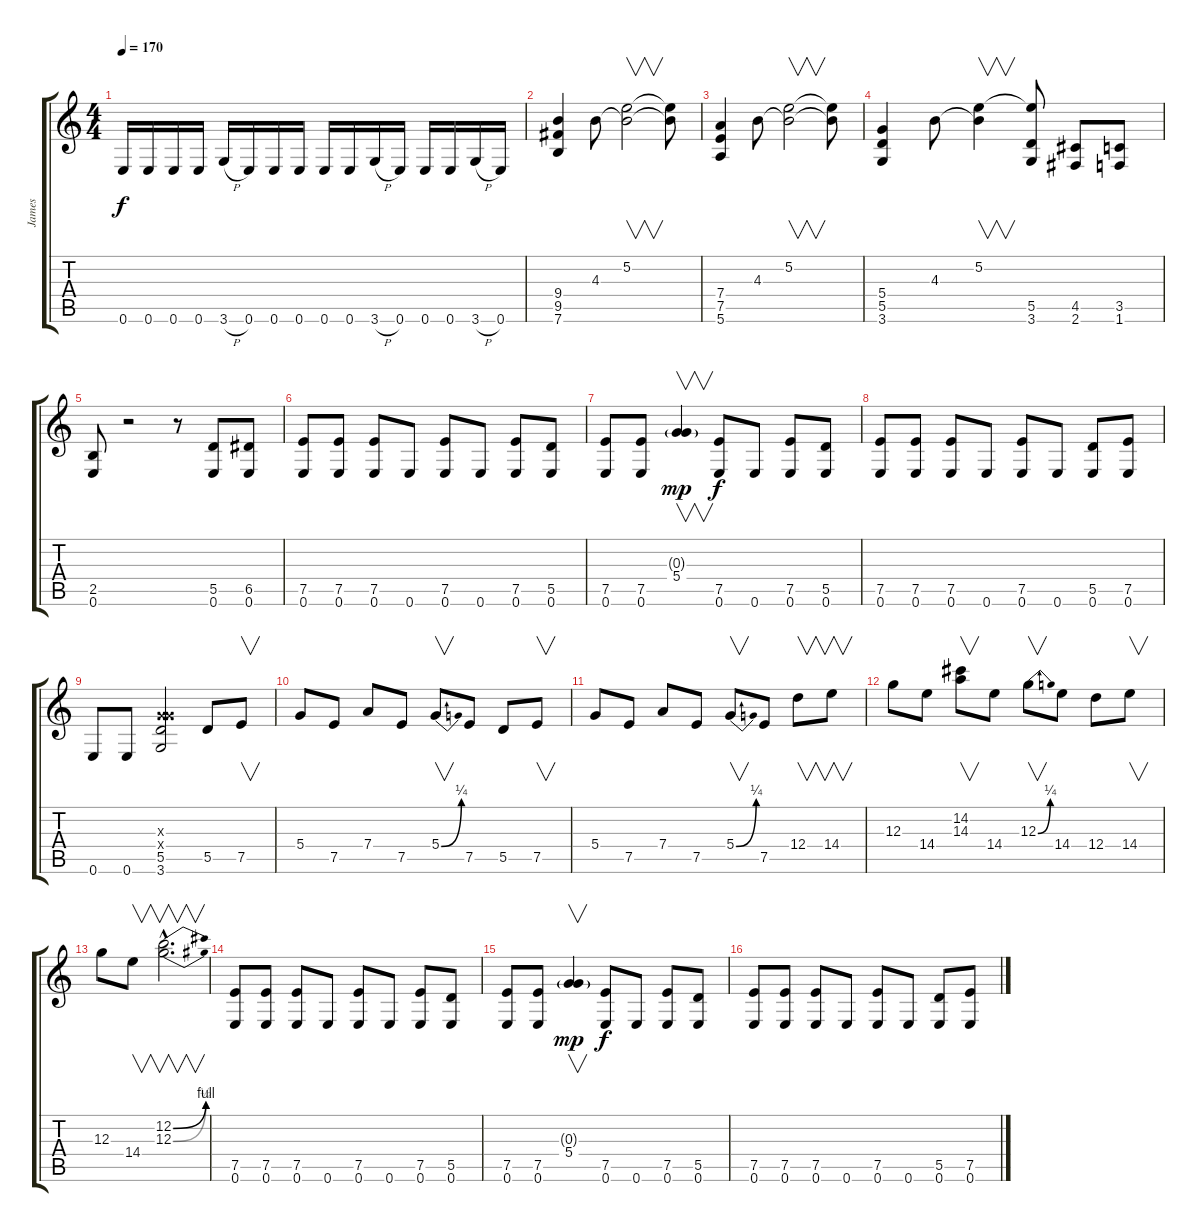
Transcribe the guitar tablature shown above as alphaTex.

\track ("James" "James") {instrument distortionguitar}
\staff {score tabs}
\tuning (E4 B3 G3 D3 A2 E2) {hide}
\ts (4 4)
\tempo 170
\clef g2
\ks c
0.6.16{dy f} 0.6.16 0.6.16 0.6.16 3.6{h}.16 0.6.16 0.6.16 0.6.16 0.6.16 0.6.16 3.6{h}.16 0.6.16 0.6.16 0.6.16 3.6{h}.16 0.6.16 |
(9.4 9.5 7.6).4 4.3.8 (5.2 4.3{t}).2{v} (5.2{t} 4.3{t}).8 |
(7.4 7.5 5.6).4 4.3.8 (5.2 4.3{t}).2{v} (5.2{t} 4.3{t}).8 |
(5.4 5.5 3.6).4 4.3.8 (5.2 4.3{t}).4{v} (5.2{t} 5.5 3.6).8 (4.5 2.6).8 (3.5 1.6).8 |
(2.5 0.6).8 r.2 r.8 (5.5 0.6).8 (6.5 0.6).8 |
(7.5 0.6).8 (7.5 0.6).8 (7.5 0.6).8 0.6.8 (7.5 0.6).8 0.6.8 (7.5 0.6).8 (5.5 0.6).8 |
(7.5 0.6).8 (7.5 0.6).8 (0.3{g} 5.4).4{v dy mp} (7.5 0.6).8{dy f} 0.6.8 (7.5 0.6).8 (5.5 0.6).8 |
(7.5 0.6).8 (7.5 0.6).8 (7.5 0.6).8 0.6.8 (7.5 0.6).8 0.6.8 (5.5 0.6).8 (7.5 0.6).8 |
0.6.8 0.6.8 (0.3{x} 5.4{x} 5.5 3.6).2 5.5.8 7.5.8{v} |
5.4.8 7.5.8 7.4.8 7.5.8 5.4{be (bend 0 0 60 1)}.8{v} 7.5.8 5.5.8 7.5.8{v} |
5.4.8 7.5.8 7.4.8 7.5.8 5.4{be (bend 0 0 60 1)}.8{v} 7.5.8 12.4.8{v} 14.4.8{v} |
12.3.8 14.4.8 (14.2 14.3).8{v} 14.4.8 12.3{be (bend 0 0 60 1)}.8{v} 14.4.8 12.4.8 14.4.8{v} |
12.3.8 14.4.8{v} (12.2{be (bend 0 0 60 4) hac} 12.3{be (bend 0 0 60 2) hac}).2{v d} |
(7.5 0.6).8 (7.5 0.6).8 (7.5 0.6).8 0.6.8 (7.5 0.6).8 0.6.8 (7.5 0.6).8 (5.5 0.6).8 |
(7.5 0.6).8 (7.5 0.6).8 (0.3{g} 5.4).4{v dy mp} (7.5 0.6).8{dy f} 0.6.8 (7.5 0.6).8 (5.5 0.6).8 |
(7.5 0.6).8 (7.5 0.6).8 (7.5 0.6).8 0.6.8 (7.5 0.6).8 0.6.8 (5.5 0.6).8 (7.5 0.6).8
